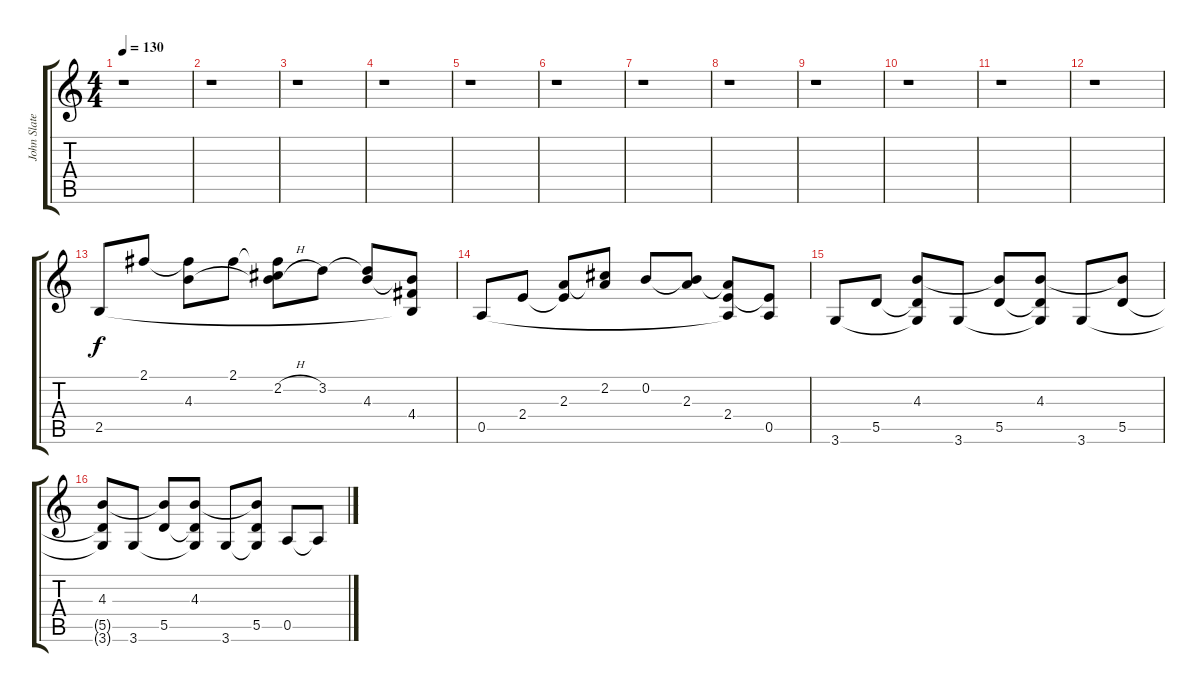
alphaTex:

\track ("John Slater" "John Slate") {instrument acousticguitarsteel}
\staff {score tabs}
\tuning (E4 B3 G3 D3 A2 E2) {hide}
\ts (4 4)
\tempo 130
\clef g2
\ks c
r.1{dy f} |
r.1 |
r.1 |
r.1 |
r.1 |
r.1 |
r.1 |
r.1 |
r.1 |
r.1 |
r.1 |
r.1 |
2.5.8{volume 13} 2.1.8 (2.1{t} 4.3).8 2.1.8 (2.1{t} 2.2{h} 4.3{t}).8 3.2.8 (3.2{t} 4.3).8 (4.3{t} 4.4 2.5{t}).8 |
0.5.8 2.4.8 (2.3 2.4{t}).8 (2.2 2.3{t}).8 0.2.8 (0.2{t} 2.3).8 (2.3{t} 2.4 0.5{t}).8 (2.4{t} 0.5).8 |
3.6.8 5.5.8 (4.3 5.5{t} 3.6{t}).8 3.6.8 (4.3{t} 5.5).8 (4.3 5.5{t} 3.6{t}).8 3.6.8 (4.3{t} 5.5).8 |
(4.3 5.5{t} 3.6{t}).8 3.6.8 (4.3{t} 5.5).8 (4.3 5.5{t} 3.6{t}).8 3.6.8 (4.3{t} 5.5 3.6{t}).8 0.5.8 0.5{t}.8
